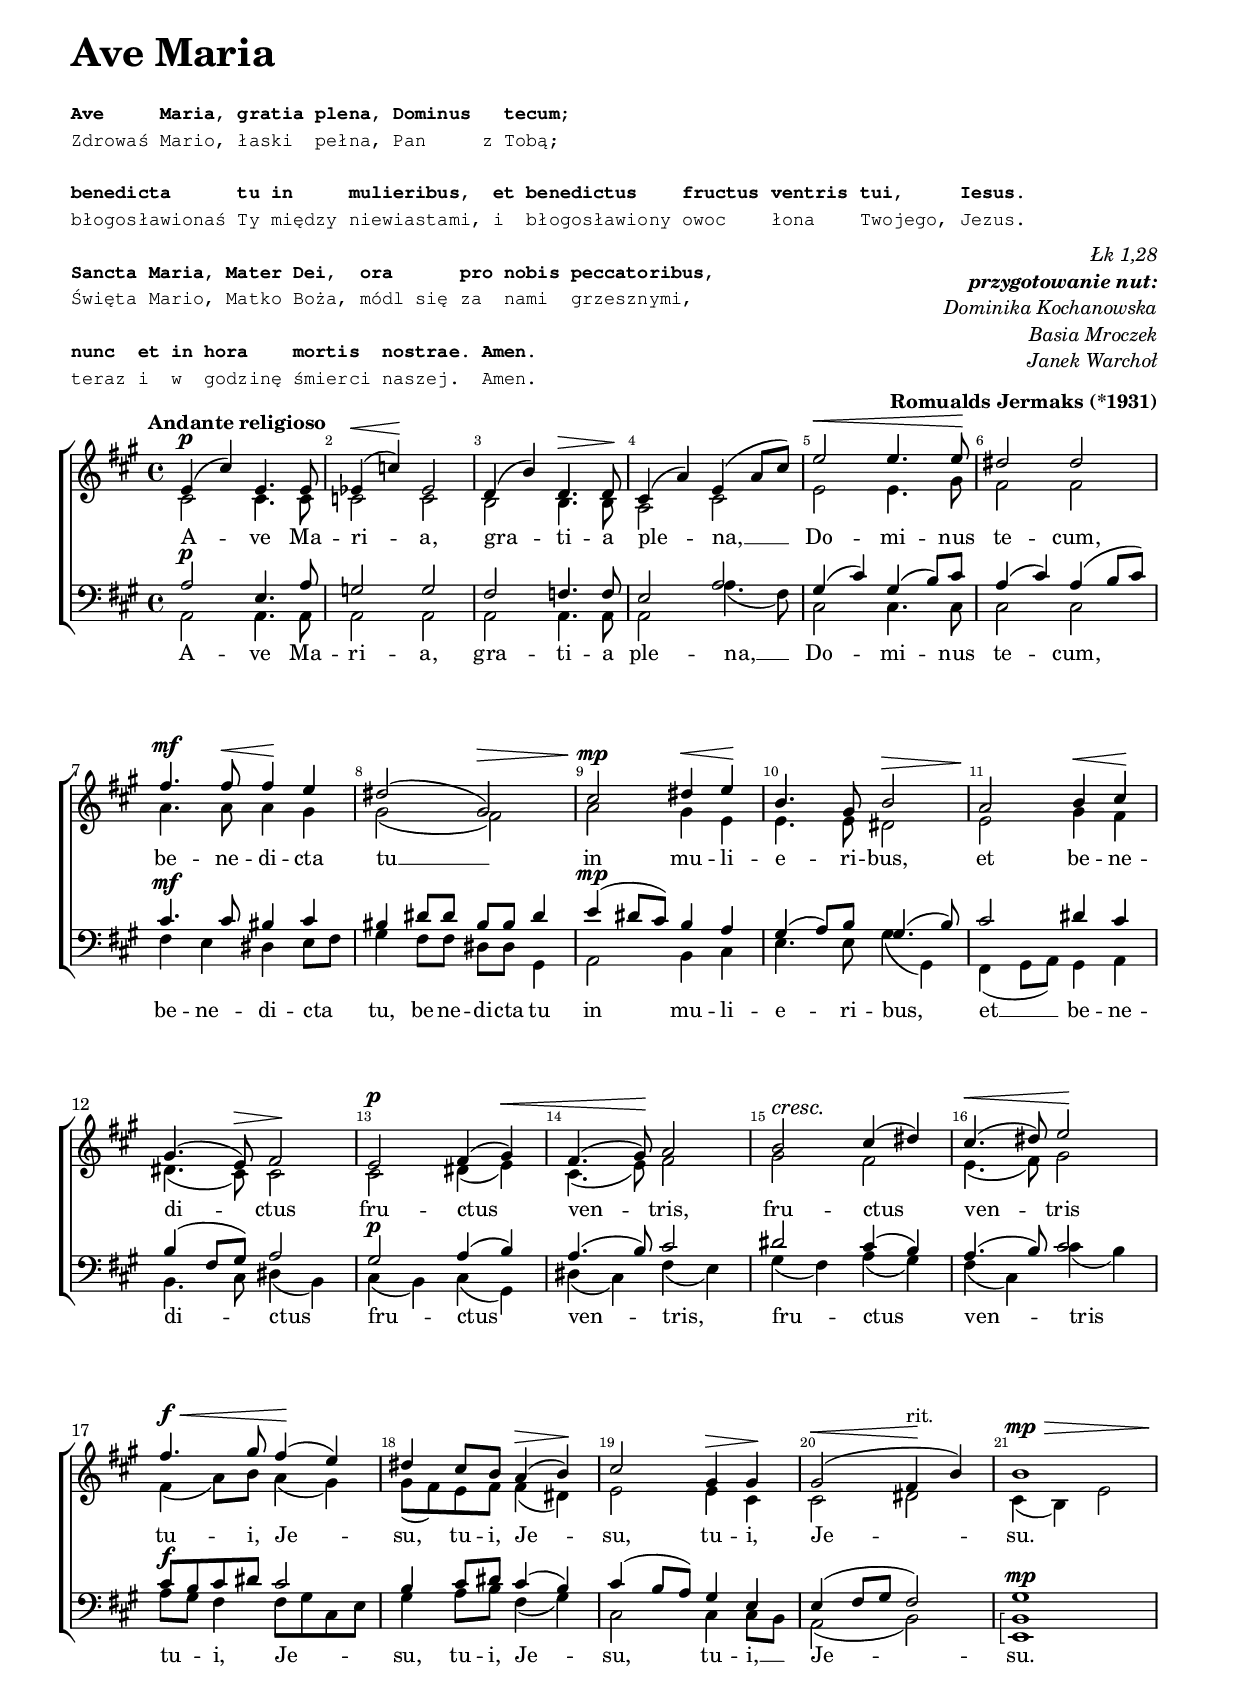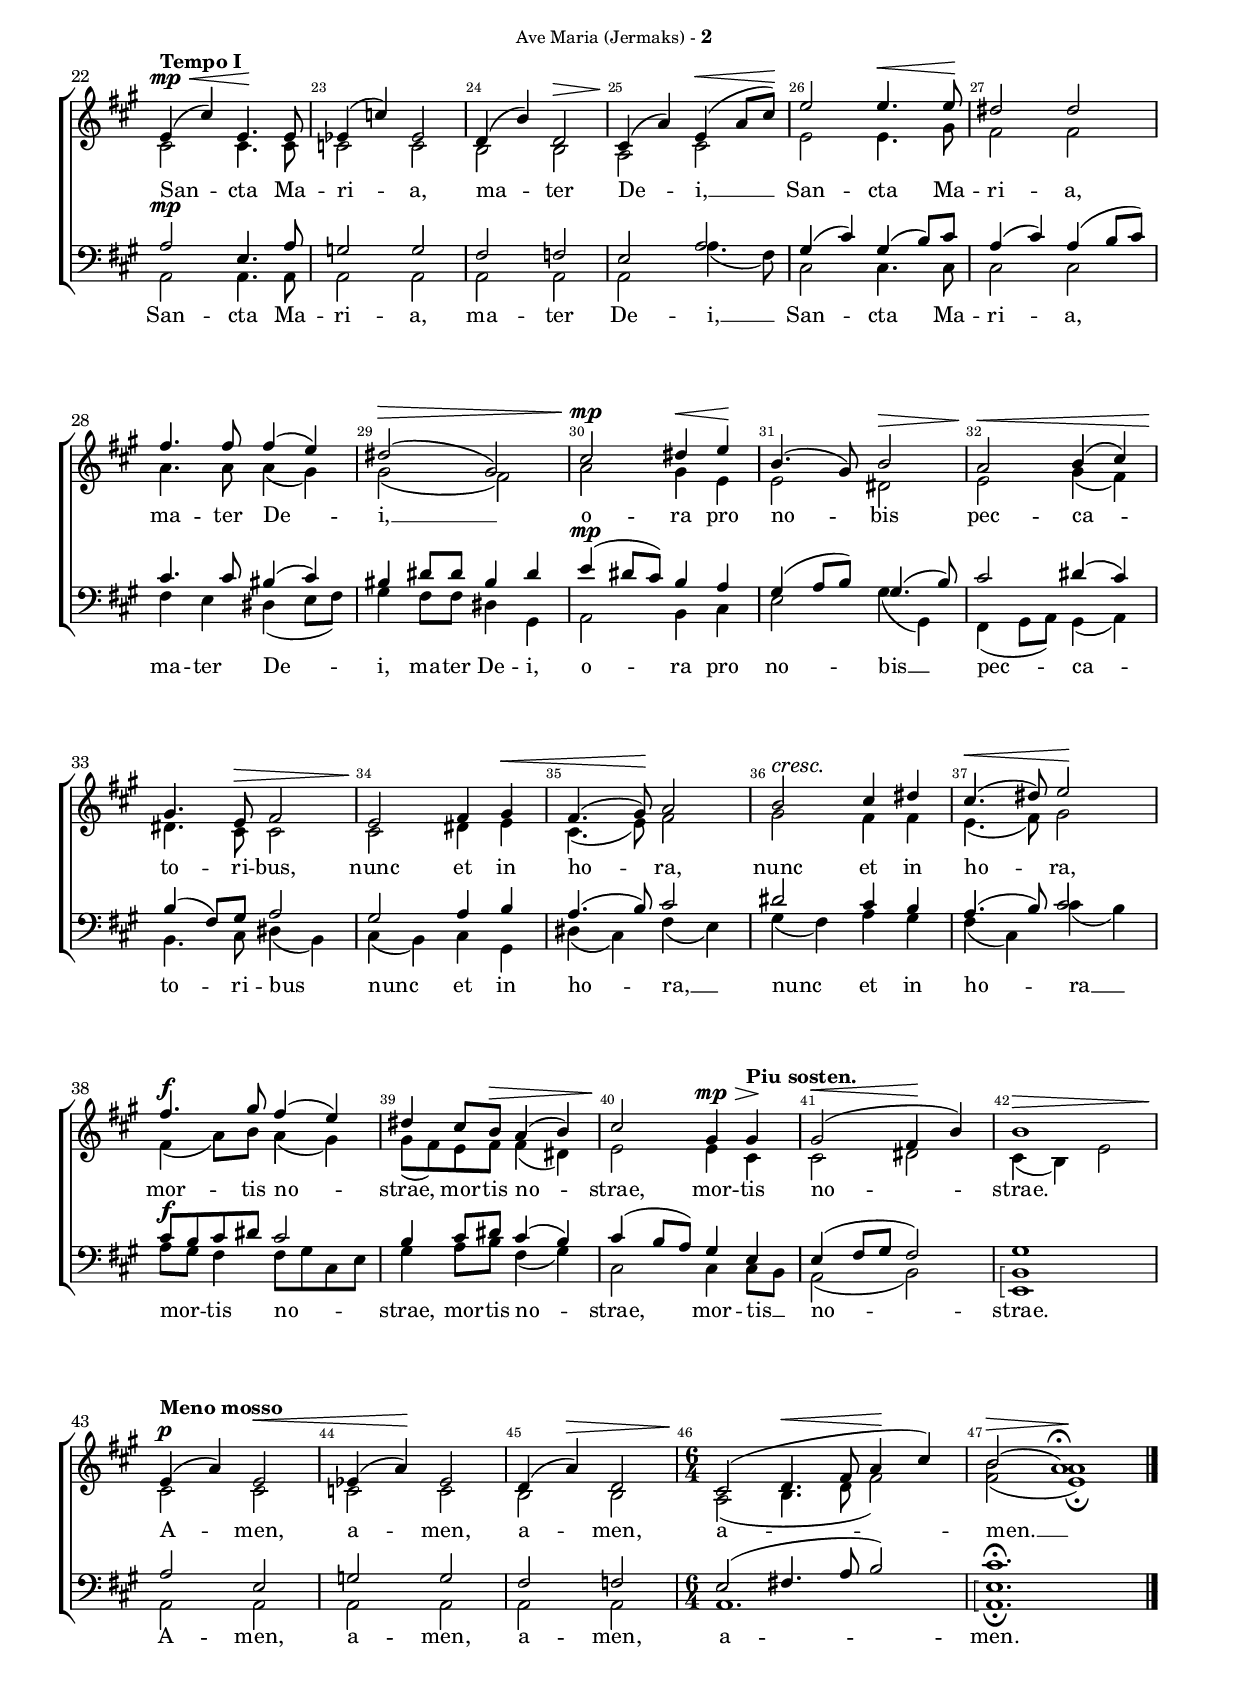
\version "2.17.2"
#(set-global-staff-size 17)

\paper {
  indent = 0 \mm
  left-margin = 12 \mm
  right-margin = 14 \mm
  top-markup-spacing #'basic-distance = 5
  %markup-system-spacing #'basic-distance = 40
  %page-count =
  system-count = 9
  oddHeaderMarkup = \markup \small \fill-line {
  \line {
    \on-the-fly #not-first-page \fromproperty #'header:title
    \on-the-fly #not-first-page \concat {
      "(" \fromproperty #'header:kompozytor-krotki ")"
    }
    \on-the-fly #not-first-page "-"
    \on-the-fly #print-page-number-check-first \normalsize \bold \fromproperty #'page:page-number-string
  }
}

evenHeaderMarkup = \markup \small \fill-line {
  \line {
    \on-the-fly #not-first-page \fromproperty #'header:title
    \on-the-fly #not-first-page \concat {
      "(" \fromproperty #'header:kompozytor-krotki ")"
    }
    \on-the-fly #not-first-page "-"
    \on-the-fly #print-page-number-check-first \normalsize \bold \fromproperty #'page:page-number-string
  }
}

oddFooterMarkup = \markup {
  \column {
    \fill-line {
      %% Tagline header field only on last page.
      \on-the-fly #last-page \tiny \fromproperty #'header:tagline
    }
  }
}

bookTitleMarkup = \markup {
  \fill-line \general-align #Y #-1 {
    \column {
      \fromproperty #'header:dedication
      \line {
        \bold \huge \magnify #2 \fromproperty #'header:title
        \hspace #1.5
        \bold \large \magnify #1.4 \fromproperty #'header:subtitle
        \hspace #1
        \bold \fromproperty #'header:subsubtitle
      }
      \fromproperty #'header:tlumaczenie
    }
    \right-column {
      \italic \fromproperty #'header:adres-biblijny
      \italic \fromproperty #'header:przygotowanie-nut
      \bold \fromproperty #'header:composer
      \bold \fromproperty #'header:arranger
      \bold \fromproperty #'header:poet
    }
  }
}

}

\header {
  title = "Ave Maria"
  composer = "Romualds Jermaks (*1931)"
  adres-biblijny = "Łk 1,28"
  kompozytor-krotki = "Jermaks"
  przygotowanie-nut = \markup \right-column {
    \bold "przygotowanie nut:"
    "Dominika Kochanowska"
    "Basia Mroczek"
    "Janek Warchoł"
    " "
  }
  tlumaczenie = \markup \scale #'(0.95 . 1) \typewriter \column {
    " "
    \bold
    "Ave     Maria, gratia plena, Dominus   tecum;"
    "Zdrowaś Mario, łaski  pełna, Pan     z Tobą;"
    " "
    \bold
    "benedicta      tu in     mulieribus,  et benedictus    fructus ventris tui,     Iesus."
    "błogosławionaś Ty między niewiastami, i  błogosławiony owoc    łona    Twojego, Jezus."
    " "
    \bold
    "Sancta Maria, Mater Dei,  ora      pro nobis peccatoribus,"
    "Święta Mario, Matko Boża, módl się za  nami  grzesznymi,"
    " "
    \bold
    "nunc  et in hora    mortis  nostrae. Amen."
    "teraz i  w  godzinę śmierci naszej.  Amen."
    " "
  }
}

\version "2.16.1"

sopran = {
  \dynamicUp
  \tupletUp
  \clef treble

  \key a \major
  \time 4/4
  \voiceOne


  %partia sopranów
  \tempo "Andante religioso"
  e'4(^\p \melisma cis'') \melismaEnd e'4. e'8
  es'4 ( ^\< \melisma c'' )^\! \melismaEnd es'2
  d'4 ( \melisma b' )\melismaEnd d'4. ^\> d'8 ^\!
  cis'4 ( \melisma a' ) \melismaEnd  e' ( \melisma a'8 cis'') \melismaEnd
  e''2 ^\< e''4. e''8 ^\!
  dis''2 dis''
  fis''4. ^\mf fis''8 ^\< fis''4 ^\! e''
  dis''2 ( \melisma gis' ^\>)\melismaEnd
  cis'' ^\! ^\mp dis''4 ^\< e'' ^\!
  b'4. gis'8 b'2 ^\>
  a'2 ^\! b'4 ^\< cis'' ^\!
  gis'4. (\melisma e'8 ^\> )\melismaEnd fis'2 ^\!
  e'2 ^\p fis'4 (\melisma gis' ^\<)\melismaEnd
  fis'4. (\melisma gis'8^\!) \melismaEnd a'2
  b' ^\cresc cis''4 (\melisma dis'' ) \melismaEnd
  cis''4. (^\<\melisma dis''8) \melismaEnd e''2 ^\!
  fis''4. ^\f ^\<   gis''8  fis''4 ( ^\! \melisma e'')\melismaEnd
  dis''  cis''8 b' a'4( ^\>\melisma b' ^\!) \melismaEnd
  cis''2 gis'4 ^\> gis' ^\!
  gis'2 ( ^\< \melisma fis'4 ^\! ^"rit." b'  ) \melismaEnd
  b'1^\> ^\mp   % tutaj znaki dynamiczne rzeba poprawić bo nie sa dokładnie w tym miejscu co być powinny
  \tempo "Tempo I"
  e'4 (^\! ^\mp ^\< \melisma cis'' ) \melismaEnd e'4. ^\! e'8
  es'4 (\melisma c'') \melismaEnd es'2
  d'4 (\melisma b') \melismaEnd d'2 ^\>
  cis'4 ( ^\! \melisma  a' ) \melismaEnd e' (^\< \melisma  a'8 cis'' ^\! ) \melismaEnd
  e''2 e''4. ^\< e''8 ^\!
  dis''2 dis''
  fis''4. fis''8 fis''4 (\melisma e'') \melismaEnd
  dis''2  (^\> \melisma gis' ) \melismaEnd % od połowy taktu widełki
  cis'' ^\mp ^\! dis''4 ^\< e'' ^\!
  b'4. (\melisma gis'8) \melismaEnd b'2 ^\>
  a' ^\! ^\< b'4 (\melisma cis'') \melismaEnd
  gis'4. ^\! e'8 ^\> fis'2
  e' ^\! fis'4 gis' ^\<
  fis'4. ( \melisma   gis'8^\!) \melismaEnd a'2 % znów widełki
  b'2 ^\cresc cis''4 dis''4
  cis''4. (^\< \melisma dis''8 ) \melismaEnd e''2 ^\!
  fis''4. ^\f gis''8 fis''4 (\melisma e'')\melismaEnd
  dis'' cis''8 b' ^\> a'4 (\melisma b') \melismaEnd
  cis''2 ^\! gis'4 ^\>  ^\mp \tempo "Piu sosten." gis'4 ^\! % poprawić umiejscowienie znaków dynamicznych
  gis'2 (^\< \melisma fis'4 ^\! b') \melismaEnd
  b'1  ^\>
  \tempo "Meno mosso"  e'4 (^\p  a' ) \melismaEnd e'2 ^\<
  es'4 (\melisma a' ^\!) \melismaEnd es'2
  d'4 (\melisma a') ^\> \melismaEnd d'2
  \time 6/4 cis'2 ^\! ( \melisma d'4. ^\< fis'8  a'4 ^\! cis''4) \melismaEnd
  % w orginale chyba bład bo nie mozna sie doliczyc nutek --Dominika
  % Zuzia powiedziała, że pierwsza nuta powinna być półnutą --Janek
  b'2 (^\> \melisma a'1 ^\! \fermata )\melismaEnd \bar "|." %położenie fermaty jak dla s2 , trzeba dodać ostatni dzwiek s1
}

soprantekst = \lyricmode {
  A -- ve Ma -- ri -- a, gra -- ti -- a ple -- na, __
  Do -- mi -- nus te -- cum,
  be -- ne -- di -- cta tu __
  in mu -- li -- e -- ri -- bus,
  et be -- ne -- di -- ctus fru -- ctus
  ven -- tris, fru -- ctus ven -- tris
  tu -- i, Je -- su, tu -- i,
  Je -- su, tu -- i, Je -- su.
  San -- cta Ma -- ri -- a,
  ma -- ter De -- i, __
  San -- cta Ma -- ri -- a,
  ma -- ter De -- i, __
  o -- ra pro no -- bis
  pec -- ca -- to -- ri -- bus,
  nunc et in ho -- ra,
  nunc et in ho -- ra,
  mor -- tis no -- strae,
  mor -- tis no -- strae,
  mor -- tis no -- strae.
  A -- men, a -- men,
  a -- men, a -- men. __
}

\version "2.16.1"

alt = {
  \dynamicUp
  \tupletUp
  \clef treble
  \key a \major
  \time 4/4
  \voiceTwo
  \override Hairpin #'stencil = ##f
  \override DynamicText #'stencil = ##f
  \override DynamicTextSpanner #'stencil = ##f
  \override TextScript #'stencil = ##f
  \set Timing.beamExceptions = #'()

  % oznaczenia dynamiczne w parti sopranu
  cis'2 cis'4. cis'8
  c'2 c'
  b b4. b8
  a2 cis'
  e' e'4. gis'8
  fis'2 fis'
  a'4. a'8 a'4 gis'
  gis'2 (\melisma fis' )\melismaEnd
  a' gis'4 e'
  e'4. e'8 dis'2
  e' gis'4 fis'4
  dis'4. (\melisma cis'8) \melismaEnd cis'2 % w tym taskcie pozwoliłam sobie na własna korekte tekstu i wstawienie łuku co jest logiczne
  cis' dis'4 (\melisma e' ) \melismaEnd
  cis'4. ( \melisma e'8 ) \melismaEnd fis'2
  gis' fis'
  e'4. ( \melisma fis'8 ) \melismaEnd gis'2
  fis'4 ( \melisma a'8 ) \melismaEnd b' a'4 (\melisma gis' ) \melismaEnd
  gis'8( \melisma fis') \melismaEnd e' fis' fis'4 (\melisma dis' ) \melismaEnd
  e'2 e'4 cis'
  cis'2 dis'
  cis'4 ( \melisma b ) \melismaEnd e'2
  cis' cis'4. cis'8
  c'2 c'
  b b
  a cis'
  e' e'4. gis'8
  fis'2 fis'
  a'4. a'8 a'4 (\melisma gis' ) \melismaEnd
  gis'2 ( \melisma fis' ) \melismaEnd
  a' gis'4 e'4
  e'2 dis'
  e' gis'4 (\melisma fis' ) \melismaEnd
  dis'4. cis'8 cis'2
  cis' dis'4 e'
  cis'4. (\melisma e'8 ) \melismaEnd fis'2
  gis' fis'4 fis'
  e'4. (\melisma fis'8 ) \melismaEnd gis'2
  fis'4 (\melisma a'8 ) \melismaEnd b'  a'4 ( \melisma gis' ) \melismaEnd
  gis'8 (\melisma fis'8) \melismaEnd e' fis' fis'4 ( \melisma dis' ) \melismaEnd
  e'2 e'4 cis'
  cis'2 dis'
  cis'4 ( \melisma b )\melismaEnd e'2
  cis'2 cis'
  c' c'
  b b
  \time 6/4 a2 (\melisma b4. d'8 fis'2) \melismaEnd
  % w orginale chyba bład bo nie mozna sie doliczyc nutek --Dominika
  % Zuzia powiedziała, że pierwsza nuta powinna być półnutą --Janek
  <<
    { b'2 (^\> \melisma a'1 ^\! \fermata )\melismaEnd }
    { fis'2 (\melisma e'1\fermata  )  \melismaEnd }
  >>
  \bar "|."
}

alttekst = \lyricmode {
  A -- ve Ma -- ri -- a, gra -- ti -- a ple -- na, __
  Do -- mi -- nus te -- cum,
  be -- ne -- di -- cta tu __
  in mu -- li -- e -- ri -- bus,
  et be -- ne -- di -- ctus fru -- ctus
  ven -- tris, fru -- ctus ven -- tris
  tu -- i, Je -- su, __ tu -- i,
  Je -- su, tu -- i, Je -- su, Je -- su.
  San -- cta Ma -- ri -- a,
  ma -- ter De -- i, __
  San -- cta Ma -- ri -- a,
  ma -- ter De -- i, __
  o -- ra pro no -- bis
  pec -- ca -- to -- ri -- bus,
  nunc et in ho -- ra,
  nunc et in ho -- ra,
  mor -- tis no -- strae,
  mor -- tis no -- strae,
  mor -- tis no -- strae,
  no -- strae.
  A -- men, a -- men,
  a -- men, a -- men. __
}

\version "2.16.1"

tenor = \relative f {
  \dynamicUp
  \tupletUp
  \clef "treble_8"
  %\clef bass
  % podaj tonację, na przykład \key g \minor
  \key a \major
  % podaj metrum, na przykład \time 4/4
  \time 4/4
  % wpisz nuty:
  \voiceOne

  % Prawdopodobnie należałoby przenieść część
  % (całość?) dynamiki z górnej pięciolinii, ale nie
  % jestem tego pewna, więc umieszczam tylko
  % tę szczątkową z dolnej.

  a2\p e4. a8
  g2 g
  fis f4. f8
  e2 a
  gis4( cis) gis( b8) cis
  a4( cis) a( b8 cis)
  cis4.\mf cis8 bis4 cis
  bis dis8 dis bis bis dis4
  e\mp( dis8 cis) b4 a
  gis(a8) b gis4.( b8)

  % takt 11.
  cis2 dis4 cis
  b( fis8 gis) a2
  gis\p a4( b)
  a4.( b8) cis2
  dis cis4( b)
  a4.( b8) cis2
  cis8\f\melisma b cis\melismaEnd dis cis2
  b4 cis8 dis cis4( b)
  cis( b8 a) gis4 e
  e( fis8 gis fis2)
  gis1\mp

  % takt 22.
  a2\mp e4. a8
  g2 g
  fis f
  e2 a
  gis4(cis) gis( b8) cis
  a4(cis) a( b8 cis)
  cis4. cis8 bis4( cis)
  bis dis8 dis bis4 dis
  e\mp(dis8 cis) b4 a
  gis( a8 b) gis4.( b8)

  % takt 32.
  cis2 dis4( cis)
  b4( fis8) gis a2
  gis a4 b
  a4.( b8) cis2
  dis cis4 b
  a4.( b8) cis2
  cis8\f\melisma b cis\melismaEnd dis cis2
  b4 cis8 dis cis4( b)
  cis( b8 a) gis4 e
  e( fis8 gis fis2)
  gis1

  % takt 42.
  a2 e
  g g
  fis f
  \time 6/4
  e2( fis!4. a8 b2)
  % w orginale chyba bład bo nie mozna sie doliczyc nutek --Dominika
  % Zuzia powiedziała, że pierwsza nuta powinna być półnutą --Janek
  cis1.\fermata \bar "|."

}
tenortext = \lyricmode {
  % wyrzuciłam przedłużenie ostatniej sylaby (__)
  % w przypadkach, gdy odnosiło się do basa.

  A -- ve Ma -- ri -- a, gra -- ti -- a ple -- na,
  Do -- mi -- nus te -- cum, __
  be -- ne -- di -- cta tu,
  be -- ne -- di -- cta tu
  in __ mu -- li -- e -- ri -- bus, __
  et be -- ne -- di -- ctus fru -- ctus
  ven -- tris, fru -- ctus __ ven -- tris
  tu -- i, Je -- su, tu -- i,
  Je -- su, __ tu -- i, Je -- su.

  % takt 22.
  San -- cta Ma -- ri -- a,
  ma -- ter De -- i,
  San -- cta __ Ma -- ri -- a, __
  ma -- ter De -- i, ma -- ter De -- i,
  o -- ra pro no -- bis __
  pec -- ca -- to -- ri -- bus,
  nunc et in ho -- ra,
  nunc et in ho -- ra
  mor -- tis no -- strae,
  mor -- tis no -- strae, __
  mor -- tis no -- strae.
  A -- men, a -- men,
  a -- men, a -- men.

}

\version "2.16.1"

bas = \relative f {
  \dynamicUp
  \tupletUp
  \clef bass
  % podaj tonację, na przykład \key g \minor
  \key a \major
  % podaj metrum, na przykład \time 4/4
  \time 4/4
  % wpisz nuty:
  \voiceTwo
  \override Hairpin #'stencil = ##f
  \override DynamicText #'stencil = ##f
  \override DynamicTextSpanner #'stencil = ##f
  \override TextScript #'stencil = ##f

  % Prawdopodobnie należałoby przenieść część
  % (całość?) dynamiki z górnej pięciolinii, ale nie
  % jestem tego pewna, więc umieszczam tylko
  % tę szczątkową z dolnej.

  a,2\p a4. a8
  a2 a
  a a4. a8
  a2 a'4.( fis8)
  cis2 cis4. cis8
  cis2 cis
  fis4\mf e dis e8\melisma fis\melismaEnd
  gis4 fis8 fis dis dis gis,4
  a2\mp b4 cis
  e4. e8 gis4( gis,)

  % takt 11.
  fis( gis8 a) gis4 a
  b4.\melisma cis8\melismaEnd dis4( b)
  cis\p( b) cis( gis)
  dis'( cis) fis( e)
  gis( fis) a( gis)
  fis( cis) cis'( b)
  a8\f\melisma gis\melismaEnd fis4 fis8\melisma gis cis, e\melismaEnd
  gis4 a8 b fis4( gis)
  cis,2 cis4 cis8\melisma b\melismaEnd
  a2( b)
  \once \override Arpeggio #'stencil =
  #ly:arpeggio::brew-chord-bracket
  <e, b'>1\mp \arpeggio

  % takt 22.
  a2\mp a4. a8
  a2 a
  a a
  a2 a'4.( fis8)
  cis2 cis4. cis8
  cis2 cis
  fis4 e dis( e8 fis)
  gis4 fis8 fis dis4 gis,4
  a2\mp b4 cis
  e2 gis4( gis,)

  % takt 32.
  fis( gis8 a) gis4( a)
  b4. cis8 dis4( b)
  cis( b) cis gis
  dis'( cis) fis( e)
  gis( fis) a gis
  fis( cis) cis'( b)
  a8\f\melisma gis\melismaEnd fis4 fis8\melisma gis cis, e\melismaEnd
  gis4 a8 b fis4( gis)
  cis,2 cis4 cis8\melisma b\melismaEnd
  a2( b)
  \once \override Arpeggio #'stencil =
  #ly:arpeggio::brew-chord-bracket
  <e, b'>1\arpeggio

  % takt 42.
  a2 a
  a a
  a a
  \time 6/4
  a1.
  \once \override Arpeggio #'stencil =
  #ly:arpeggio::brew-chord-bracket
  <a e'>\arpeggio \fermata \bar "|."

}

bastekst = \lyricmode {
  % wyrzuciłam przedłużenie ostatniej sylaby (__)
  % w przypadkach, gdy odnosiło się do tenora.

  A -- ve Ma -- ri -- a, gra -- ti -- a ple -- na, __
  Do -- mi -- nus te -- cum,
  be -- ne -- di -- cta tu,
  be -- ne -- di -- cta tu
  in mu -- li -- e -- ri -- bus,
  et __ be -- ne -- di -- ctus fru -- ctus
  ven -- tris, fru -- ctus ven -- tris
  tu -- i, Je -- su, tu -- i,
  Je -- su, tu -- i, __ Je -- su.

  % takt 22.
  San -- cta Ma -- ri -- a,
  ma -- ter De -- i, __
  San -- cta Ma -- ri -- a,
  ma -- ter De -- i, ma -- ter De -- i,
  o -- ra pro no -- bis __
  pec -- ca -- to -- ri -- bus
  nunc et in ho -- ra, __
  nunc et in ho -- ra __
  mor -- tis no -- strae,
  \tweak #'X-offset #-1.2 mor -- \tweak #'X-offset #-0.5 tis no -- strae,
  mor -- tis __ no -- strae.
  A -- men, a -- men,
  a -- men, a -- men.

}


\score {
  \new ChoirStaff <<
    \new Staff = panie <<
      \new Voice = sopran {
        \sopran
      }
      \new Voice = alt {
        \alt
      }
    >>
    \new Lyrics \lyricsto sopran \soprantekst
    \new Staff = panowie <<
      \new Voice = tenor {
        \tenor
      }
      \new Voice = bas {
        \bas
      }
    >>
    \new Lyrics \lyricsto bas \bastekst
  >>

  % blok \layout zawiera ogólne ustawienia stylu
  \layout {
    \compressFullBarRests
    %\set Score.tempoHideNote = ##t

    \override Lyrics.VerticalAxisGroup
    #'nonstaff-unrelatedstaff-spacing #'padding = #0.5

    \override Score.BarNumber #'break-visibility = #'#(#f #t #t)
    \override DynamicTextSpanner #'style = #'none

    \override Score.BarNumber #'self-alignment-X =
    #(lambda (grob)
       (let ((break-dir (ly:item-break-dir grob)))
         (set! (ly:grob-property grob 'self-alignment-X)
               (if (= break-dir RIGHT)
                   1
                   0))))

    \override Score.BarNumber #'stencil =
    #(lambda (grob)
       (let ((break-dir (ly:item-break-dir grob)))
         (set! (ly:grob-property grob 'font-size)
               (if (= break-dir RIGHT)
                   -1
                   -3))
         (ly:text-interface::print grob)))
  }
}
